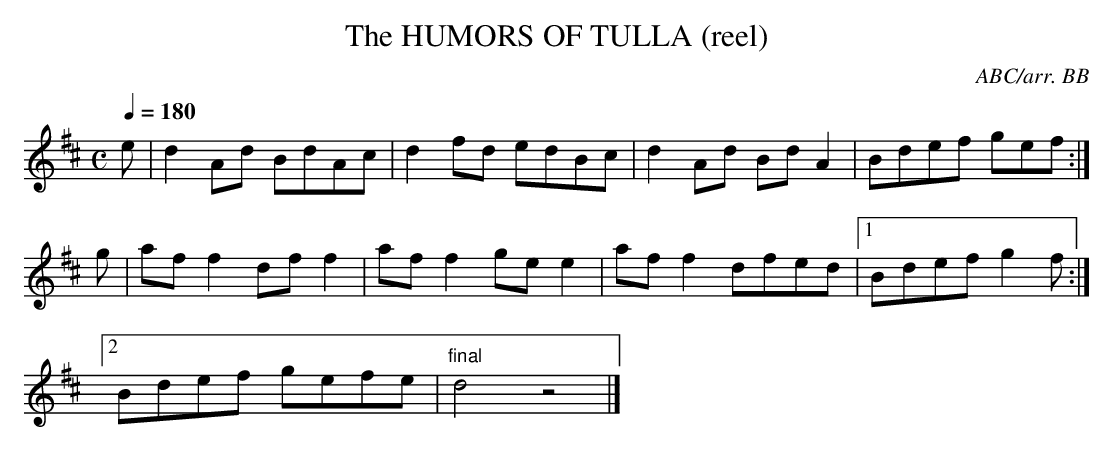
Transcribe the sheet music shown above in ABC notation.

X:1
T:HUMORS OF TULLA (reel), The
C:ABC/arr. BB
M:C
L:1/8
Q:1/4=180
K:D
e|d2Ad BdAc|d2fd edBc|d2Ad BdA2 |Bdef gef:|
g|aff2 dff2|aff2 gee2|aff2 dfed |1 Bdef g2f:|
[2 Bdef gefe|"final"d4z4|]
